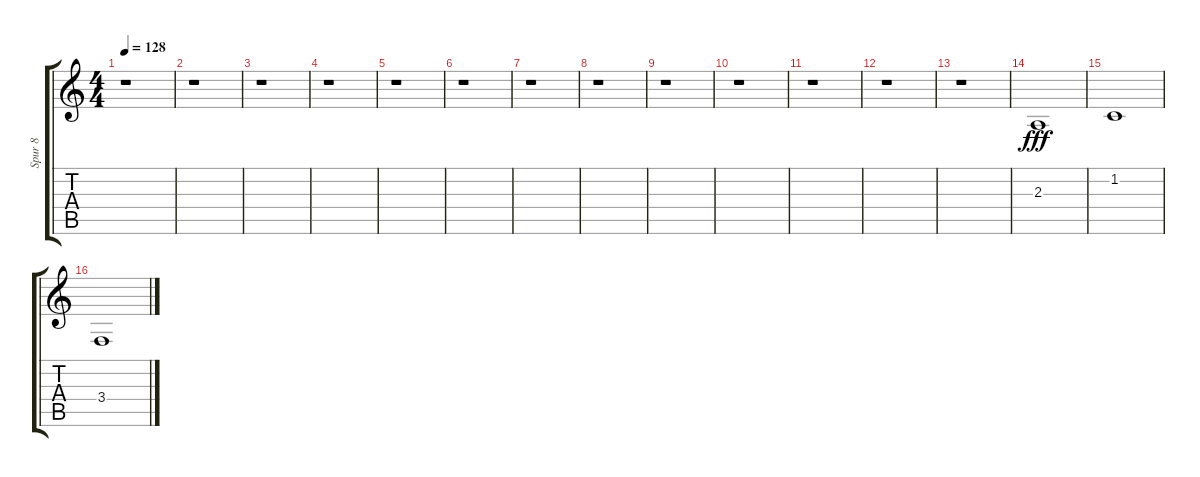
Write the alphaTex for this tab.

\track ("Spur 8" "Spur 8") {instrument stringensemble2}
\staff {score tabs}
\tuning (E4 B3 G3 D3 A2 E2) {hide}
\ts (4 4)
\tempo 128
\clef g2
\ks c
r.1{dy f} |
r.1 |
r.1 |
r.1 |
r.1 |
r.1 |
r.1 |
r.1 |
r.1 |
r.1 |
r.1 |
r.1 |
r.1 |
2.3.1{dy fff} |
1.2.1 |
3.4.1
